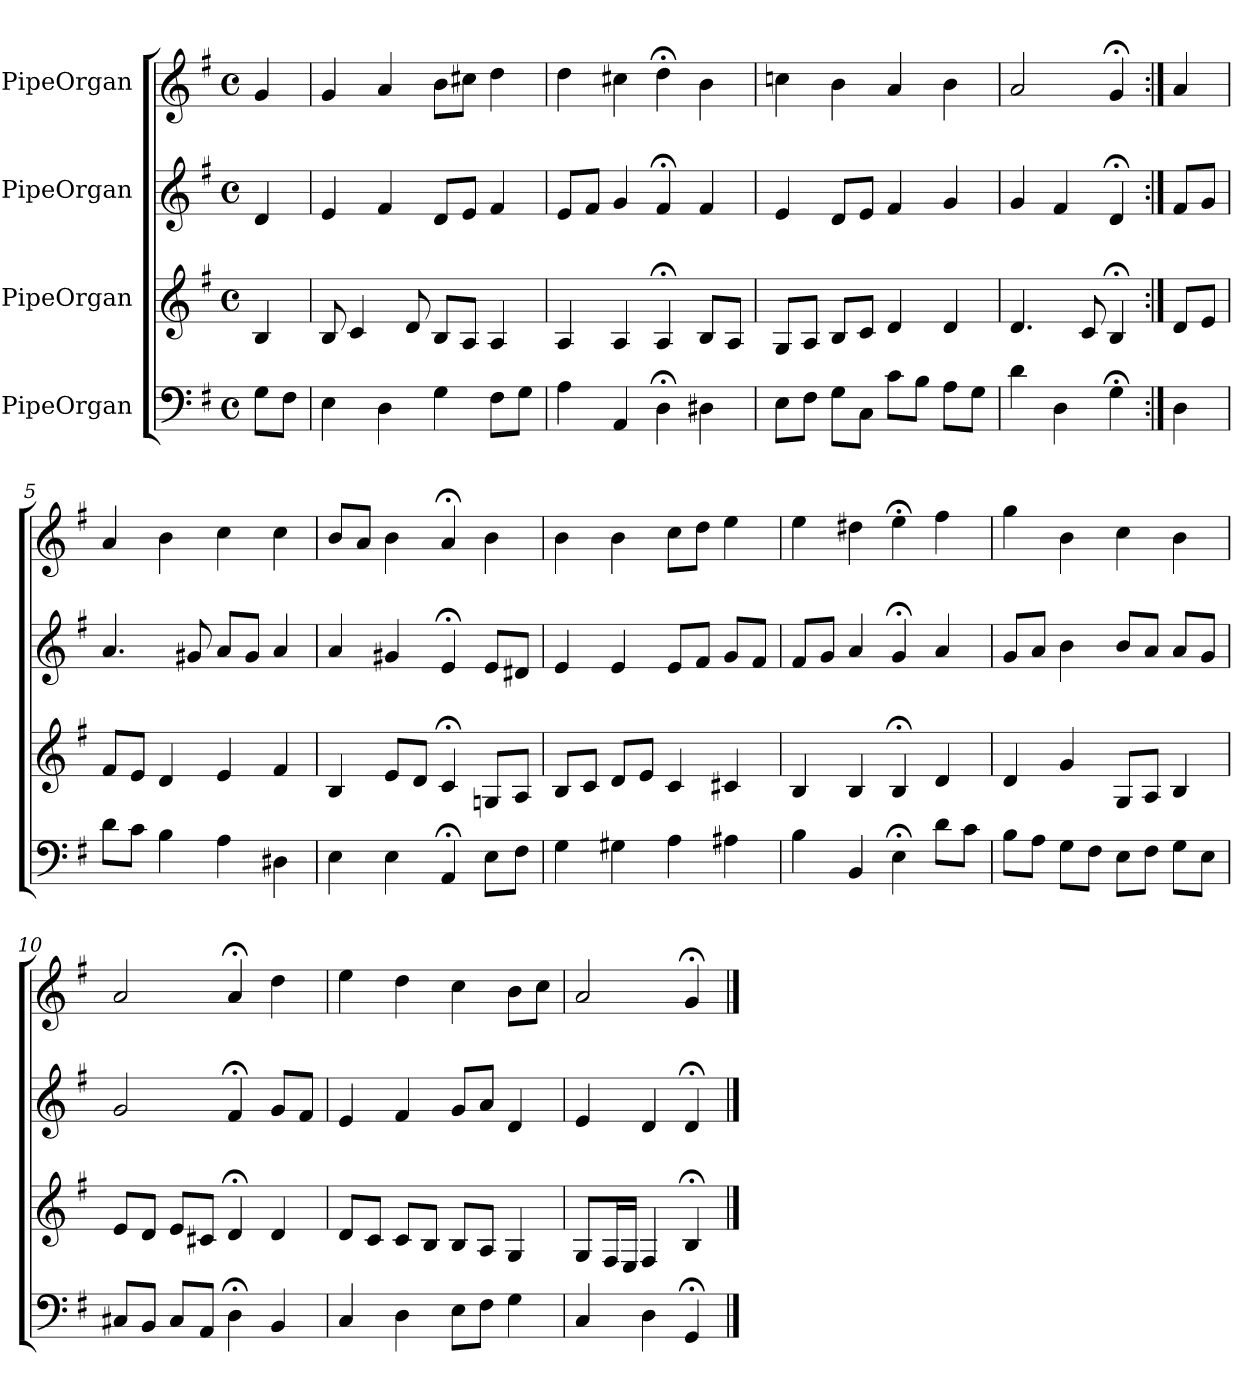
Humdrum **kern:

**kern	**kern	**kern	**kern
*part4	*part3	*part2	*part1
*staff4	*staff3	*staff2	*staff1
*I"PipeOrgan	*I"PipeOrgan	*I"PipeOrgan	*I"PipeOrgan
*k[f#]	*k[f#]	*k[f#]	*k[f#]
*G:	*G:	*G:	*G:
*M4/4	*M4/4	*M4/4	*M4/4
*met(c)	*met(c)	*met(c)	*met(c)
*MM60	*MM60	*MM60	*MM60
=	=	=	=
8GL	4B	4d	4g
8F#J	.	.	.
=1	=1	=1	=1
4E	8B	4e	4g
.	4c	.	.
4D	.	4f#	4a
.	8d	.	.
4G	8BL	8dL	8bL
.	8AJ	8eJ	8cc#XJ
8F#L	4A	4f#	4dd
8GJ	.	.	.
=2	=2	=2	=2
4A	4A	8eL	4dd
.	.	8f#J	.
4AA	4A	4g	4cc#X
4D;<	4A;<	4f#;<	4dd;<
4D#X	8BL	4f#	4b
.	8AJ	.	.
=3	=3	=3	=3
8EL	8GL	4e	4ccn
8F#J	8AJ	.	.
8GL	8BL	8dL	4b
8CJ	8cJ	8eJ	.
8cL	4d	4f#	4a
8BJ	.	.	.
8AL	4d	4g	4b
8GJ	.	.	.
=4	=4	=4	=4
4d	4.d	4g	2a
4D	.	4f#	.
.	8c	.	.
4G;<	4B;<	4d;<	4g;<
=:|!	=:|!	=:|!	=:|!
4D	8dL	8f#L	4a
.	8eJ	8gJ	.
=5	=5	=5	=5
8dL	8f#L	4.a	4a
8cJ	8eJ	.	.
4B	4d	.	4b
.	.	8g#X	.
4A	4e	8aL	4cc
.	.	8g#J	.
4D#X	4f#	4a	4cc
=6	=6	=6	=6
4E	4B	4a	8bL
.	.	.	8aJ
4E	8eL	4g#X	4b
.	8dJ	.	.
4AA;<	4c;<	4e;<	4a;<
8EL	8GnL	8eL	4b
8F#J	8AJ	8d#XJ	.
=7	=7	=7	=7
4G	8BL	4e	4b
.	8cJ	.	.
4G#X	8dL	4e	4b
.	8eJ	.	.
4A	4c	8eL	8ccL
.	.	8f#J	8ddJ
4A#X	4c#X	8gL	4ee
.	.	8f#J	.
=8	=8	=8	=8
4B	4B	8f#L	4ee
.	.	8gJ	.
4BB	4B	4a	4dd#X
4E;<	4B;<	4g;<	4ee;<
8dL	4d	4a	4ff#
8cJ	.	.	.
=9	=9	=9	=9
8BL	4d	8gL	4gg
8AJ	.	8aJ	.
8GL	4g	4b	4b
8F#J	.	.	.
8EL	8GL	8bL	4cc
8F#J	8AJ	8aJ	.
8GL	4B	8aL	4b
8EJ	.	8gJ	.
=10	=10	=10	=10
8C#XL	8eL	2g	2a
8BBJ	8dJ	.	.
8C#L	8eL	.	.
8AAJ	8c#XJ	.	.
4D;<	4d;<	4f#;<	4a;<
4BB	4d	8gL	4dd
.	.	8f#J	.
=11	=11	=11	=11
4C	8dL	4e	4ee
.	8cJ	.	.
4D	8cL	4f#	4dd
.	8BJ	.	.
8EL	8BL	8gL	4cc
8F#J	8AJ	8aJ	.
4G	4G	4d	8bL
.	.	.	8ccJ
=12	=12	=12	=12
4C	8GL	4e	2a
.	16F#L	.	.
.	16EJJ	.	.
4D	4F#	4d	.
4GG;<	4B;<	4d;<	4g;<
==	==	==	==
*-	*-	*-	*-
